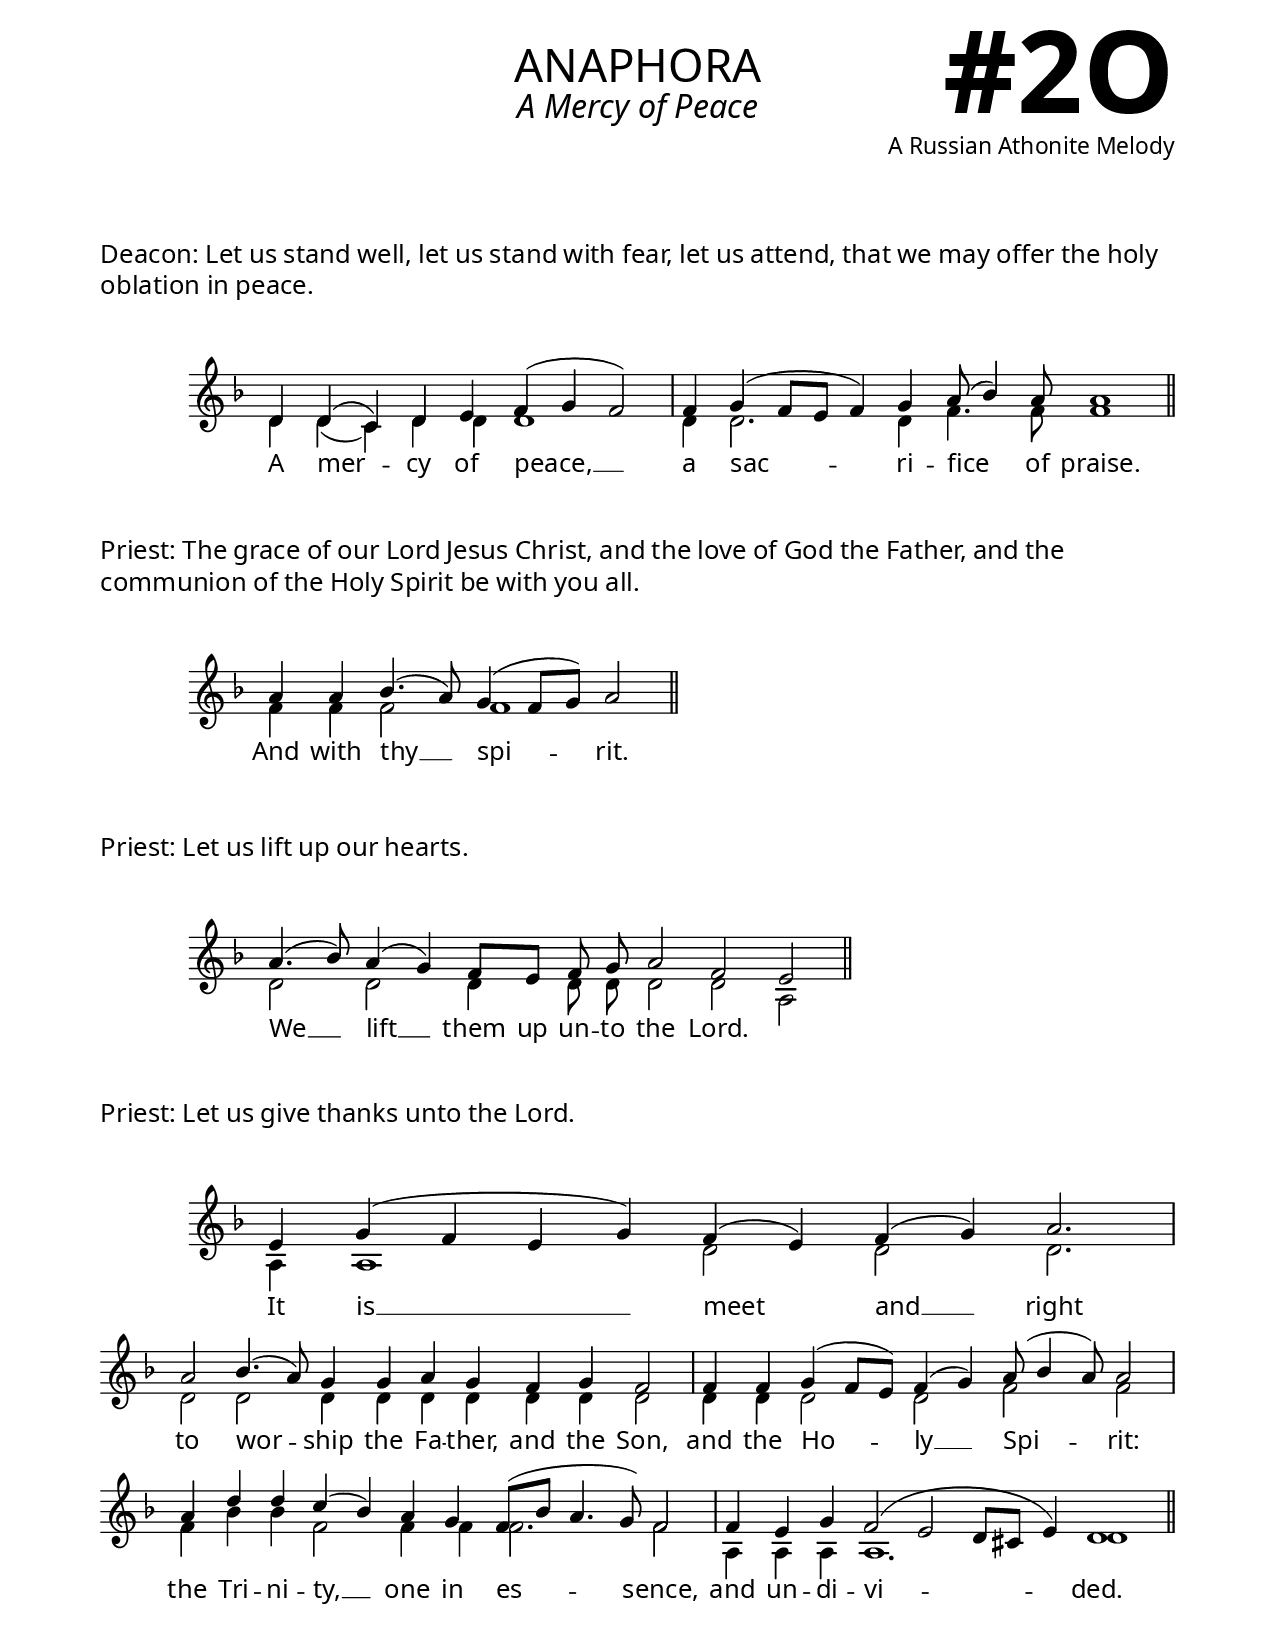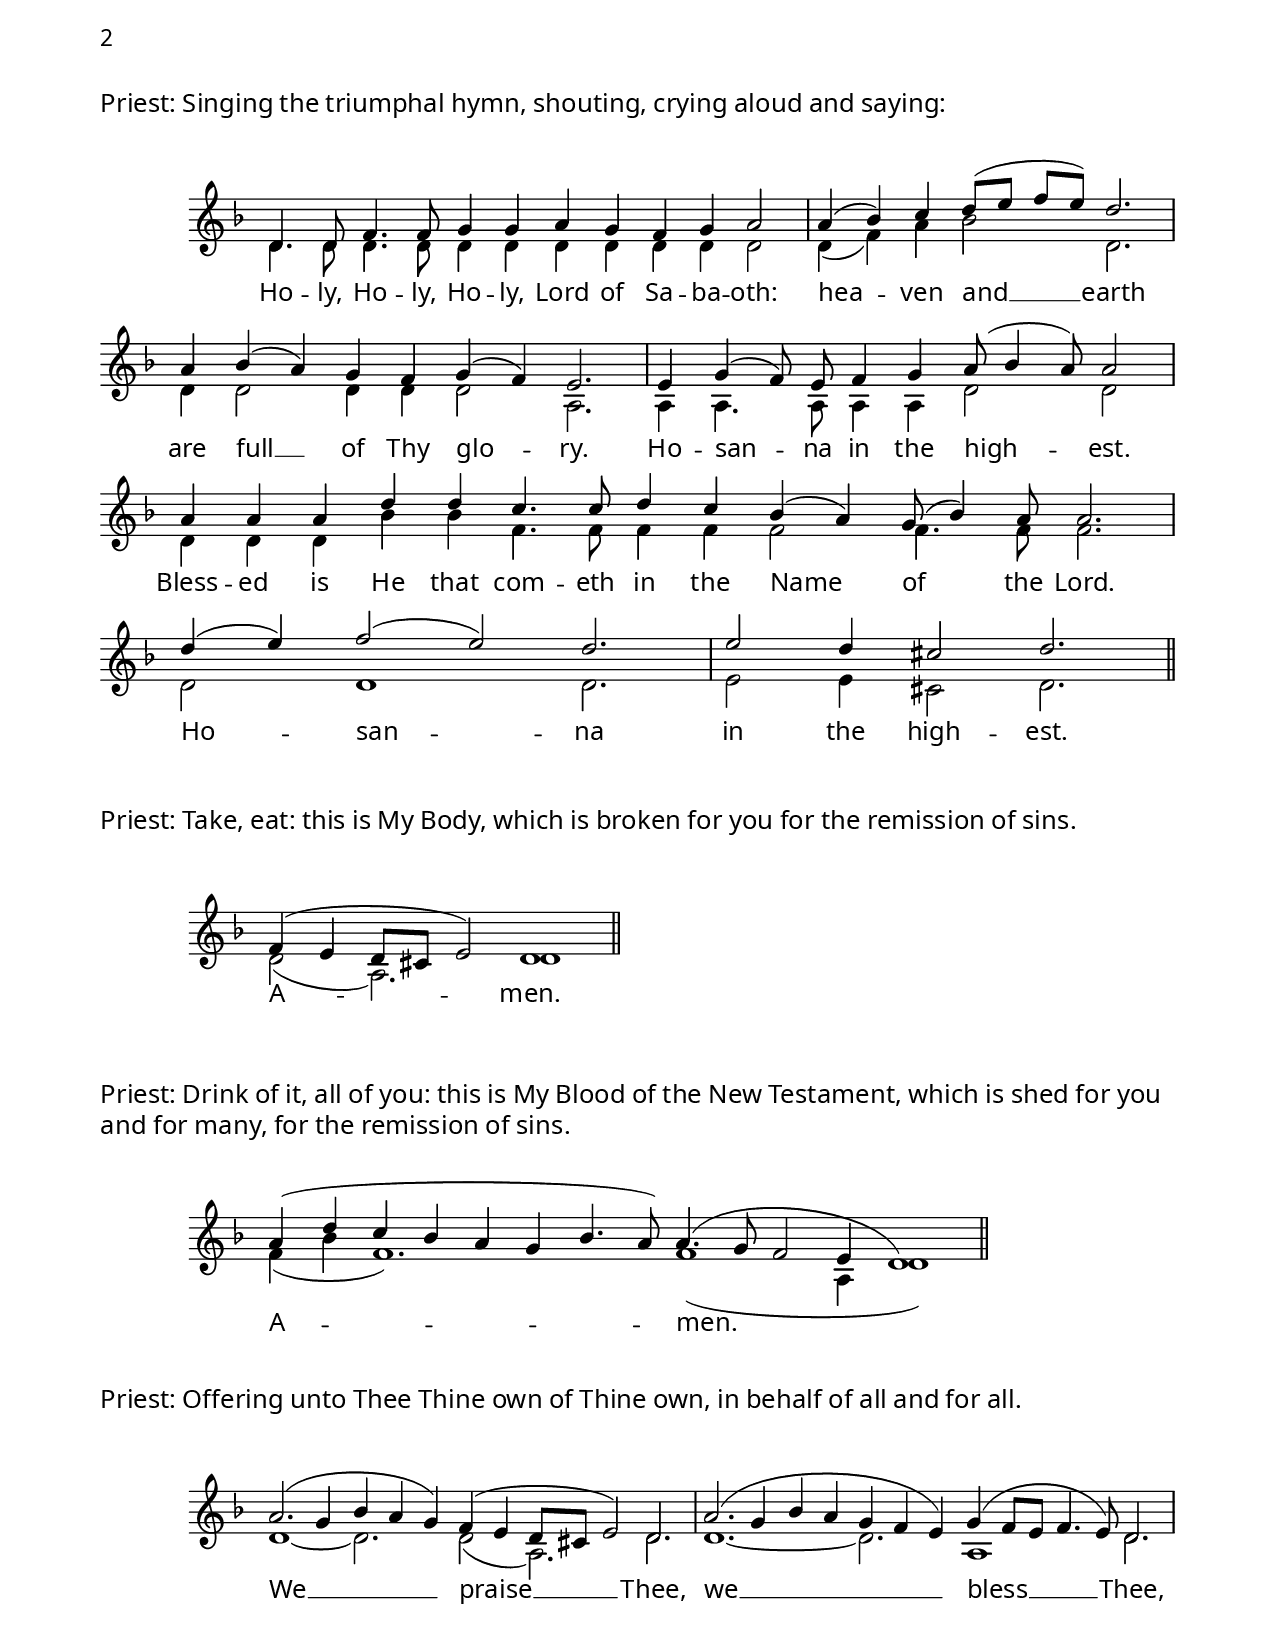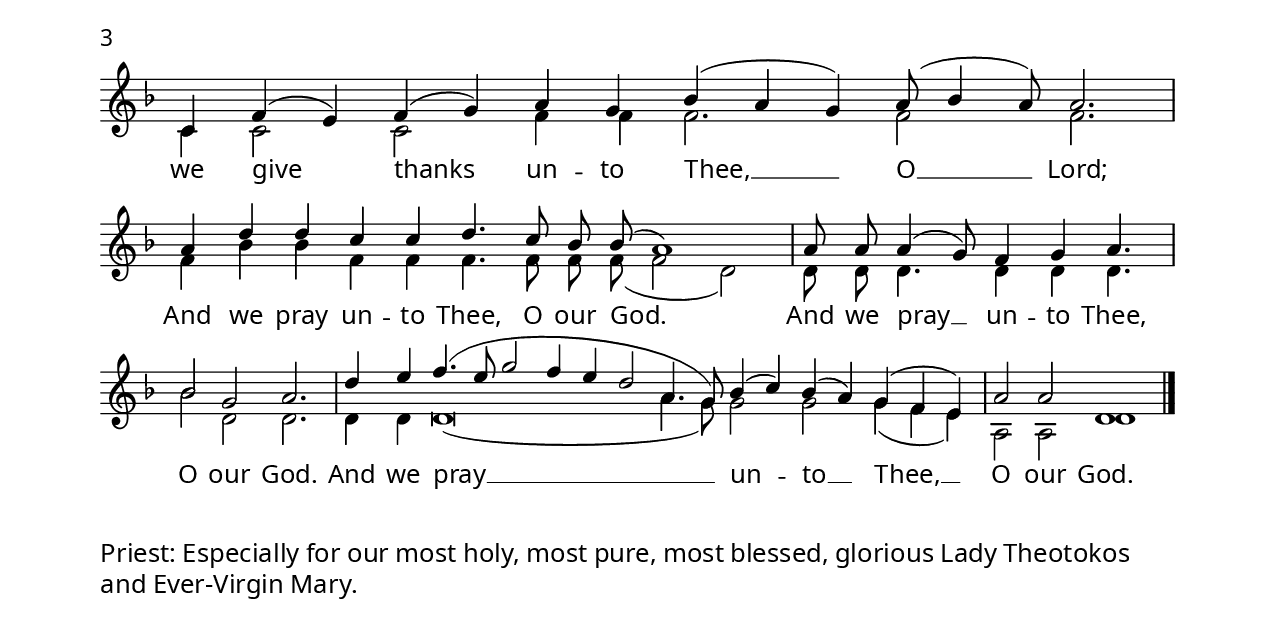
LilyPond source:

\version "2.24.4"

\header {
    title = "anaphora"
    subtitle = "A Mercy of Peace"
    composer = "A Russian Athonite Melody"
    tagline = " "
}


bindernumber = \markup {
    \override #'(font-name . "Goudy Old Style Bold")

    \fontsize #14 "#2O" 
     }


subTitleFont = \markup {\fill-line {
                \fontsize #3 \override #'(font-name . "EB Garamond Italic")
                \fromproperty #'header:subtitle
                }}

titleFont = \markup {\fill-line {
                \fontsize #8 \caps
                \override #'(font-name . "EB Garamond")
                \fromproperty #'header:title
                }}

\paper {
    #(set-paper-size "letter")
    page-breaking = #ly:optimal-breaking
    ragged-last-bottom = ##t
    right-margin = 17\mm
    left-margin = 17\mm
    #(define fonts
        (set-global-fonts
            #:roman "EB Garamond SemiBold"
    ))
    bookTitleMarkup = \markup \null
    oddHeaderMarkup = \markup {
        \override #'(baseline-skip . 3.5) \fill-line {
            \if \on-first-page  %version 2.23.4
            % \raise #8 \fromproperty #'header:dedication % to ajust and uncomment for dedication
            \if \on-first-page %version 2.23.4
            \raise #3 % to ajust
            \column {
                \titleFont
                \subTitleFont
                \fill-line {
                \smaller \bold
                \fromproperty #'header:subsubtitle
                }
                \fill-line {
                \large \override #'(font-name . "EB Garamond")
                \fromproperty #'header:poet
                { \large \bold \fromproperty #'header:instrument }
                \override #'(font-name . "EB Garamond Medium") \fromproperty #'header:composer
                }
                \fill-line {
                \fromproperty #'header:meter
                \fromproperty #'header:arranger
                }
            }
            \if \on-first-page
                \right-align \bindernumber

        }
        \raise #5
        \if \should-print-page-number %version 2.23.4
        % \if \should-print-page-number  %version 2.23.3
        \fromproperty #'page:page-number-string
    }
    evenHeaderMarkup = \oddHeaderMarkup

}

#(define-markup-command (ebregular layout props text)
   (markup?)
   (interpret-markup layout props
     (markup #:override '(font-name . "EB Garamond") text )))

\markup \vspace #2
\markup \wordwrap {\larger {  Deacon: \ebregular{Let us stand well, let us stand with fear, let us attend, that we may offer the holy oblation in peace.}}}
\markup \vspace #1


\version "2.24.4"




keyTime = { \key f \major}
cadenzaMeasure = {
  \cadenzaOff
  \partial 1024 s1024
  \cadenzaOn

}

SopMusic    = \relative { 
    \override Score.BarNumber.break-visibility = #all-visible
    \cadenzaOn
    d'4 d( c) d e f( g f2) \cadenzaMeasure
    f4 g( f8[ e] f4) g a8( bes4) a8 a1 \cadenzaMeasure \section
}

BassMusic   = \relative {
    \override Score.BarNumber.break-visibility = #all-visible
    \cadenzaOn
    d'4 d( c) d d d1 \cadenzaMeasure
    d4 d2. d4 f4. f8 f1 \cadenzaMeasure \section

}

VerseOne = \lyricmode {
    A mer -- cy of peace, __
    a sac -- ri -- fice of praise.
    }


\score {
    \new Staff \with {midiInstrument = "choir aahs"} <<
        \clef "treble"
        \new Voice = "Sop"  { \voiceOne \keyTime \SopMusic}
        \new Voice = "Bass"  { \voiceTwo \keyTime \BassMusic}

        \new Lyrics \lyricsto "Sop" { \VerseOne }
    >>
    \layout {
    \context {
        \Score
            \omit BarNumber
            \override SpacingSpanner.common-shortest-duration = #(ly:make-moment 1/16)
    }
    \context {
        \Staff
            \remove Time_signature_engraver
    }
    \context {
        \Lyrics
            \override LyricSpace.minimum-distance = #1.0
    }
    }
    \midi {
        \tempo 4 = 120
    }
}







\markup \vspace #1
\markup \wordwrap {\larger {  Priest: \ebregular{The grace of our Lord Jesus Christ, and the love of God the Father, and the communion of the Holy Spirit be with you all.}}}
\markup \vspace #1

\version "2.24.4"




keyTime = { \key f \major}
cadenzaMeasure = {
  \cadenzaOff
  \partial 1024 s1024
  \cadenzaOn

}

SopMusic    = \relative { 
    \override Score.BarNumber.break-visibility = #all-visible
    \cadenzaOn
    a'4 a bes4.( a8) g4( f8[ g]) a2 \cadenzaMeasure \section

}

BassMusic   = \relative {
    \override Score.BarNumber.break-visibility = #all-visible
    \cadenzaOn
    f'4 f f2 f1 \cadenzaMeasure \section
}

VerseOne = \lyricmode {
    And with thy __ spi -- rit.
    }


\score {
    \new Staff \with {midiInstrument = "choir aahs"} <<
        \clef "treble"
        \new Voice = "Sop"  { \voiceOne \keyTime \SopMusic}
        \new Voice = "Bass"  { \voiceTwo \keyTime \BassMusic}

        \new Lyrics \lyricsto "Sop" { \VerseOne }
    >>
    \layout {
    \context {
        \Score
            \omit BarNumber
            \override SpacingSpanner.common-shortest-duration = #(ly:make-moment 1/16)

    }
    \context {
        \Staff
            \remove Time_signature_engraver
    }
    \context {
        \Lyrics
            \override LyricSpace.minimum-distance = #1.0
    }
    }
    \midi {
        \tempo 4 = 120
    }
}







\markup \vspace #1
\markup \wordwrap {\larger {  Priest: \ebregular{Let us lift up our hearts.}}}
\markup \vspace #1

\version "2.24.4"




keyTime = { \key f \major}
cadenzaMeasure = {
  \cadenzaOff
  \partial 1024 s1024
  \cadenzaOn

}

SopMusic    = \relative { 
    \override Score.BarNumber.break-visibility = #all-visible
    \cadenzaOn
    a'4.( bes8) a4( g) f8[ e] f g a2 f e \cadenzaMeasure \section

}

BassMusic   = \relative {
    \override Score.BarNumber.break-visibility = #all-visible
    \cadenzaOn
    d'2 d d4 d8 d d2 d a \cadenzaMeasure \section
}

VerseOne = \lyricmode {
    We __ lift __ them up un -- to the Lord.
    }


\score {
    \new Staff \with {midiInstrument = "choir aahs"} <<
        \clef "treble"
        \new Voice = "Sop"  { \voiceOne \keyTime \SopMusic}
        \new Voice = "Bass"  { \voiceTwo \keyTime \BassMusic}

        \new Lyrics \lyricsto "Sop" { \VerseOne }
    >>
    \layout {
    \context {
        \Score
            \omit BarNumber
            \override SpacingSpanner.common-shortest-duration = #(ly:make-moment 1/16)

    }
    \context {
        \Staff
            \remove Time_signature_engraver
    }
    \context {
        \Lyrics
            \override LyricSpace.minimum-distance = #1.0
    }
    }
    \midi {
        \tempo 4 = 120
    }
}







\markup \vspace #1
\markup \wordwrap {\larger {  Priest: \ebregular{Let us give thanks unto the Lord.}}}
\markup \vspace #1

\version "2.24.4"




keyTime = { \key f \major}
cadenzaMeasure = {
    \cadenzaOff
    \partial 1024 s1024
    \cadenzaOn
}

SopMusic    = \relative { 
    \override Score.BarNumber.break-visibility = #all-visible
    \cadenzaOn
    e'4 g( f e g) f( e) f( g) a2. \cadenzaMeasure
    a2 bes4.( a8) g4 g a g f g f2 \cadenzaMeasure
    f4 f g( f8[ e]) f4( g) a8( bes4 a8) a2 \cadenzaMeasure
    a4 d d c( bes) a g f8([ bes] a4. g8) f2 \cadenzaMeasure
    f4 e g f2( e d8[ cis] e4) d1 \cadenzaMeasure \section

}

BassMusic   = \relative {
    \override Score.BarNumber.break-visibility = #all-visible
    \cadenzaOn
    a4 a1 d2 d d2. \cadenzaMeasure
    d2 d d4 d d d d d d2 \cadenzaMeasure
    d4 d d2 d f f \cadenzaMeasure
    f4 bes bes f2 f4 f f2. f2 \cadenzaMeasure
    a,4 a a a1. d1 \cadenzaMeasure
}

VerseOne = \lyricmode {
    It is __ meet and __ right
    to wor -- ship the Fa -- ther, and the Son,
    and the Ho -- ly __ Spi -- rit:
    the Tri -- ni -- ty, __ one in es -- sence,
    and un -- di -- vi -- ded.
    }


\score {
    \new Staff \with {midiInstrument = "choir aahs"} <<
        \clef "treble"
        \new Voice = "Sop"  { \voiceOne \keyTime \SopMusic}
        \new Voice = "Bass"  { \voiceTwo \keyTime \BassMusic}

        \new Lyrics \lyricsto "Sop" { \VerseOne }
    >>
    \layout {
    \context {
        \Score
            \omit BarNumber
            \override SpacingSpanner.common-shortest-duration = #(ly:make-moment 1/16)

    }
    \context {
        \Staff
            \remove Time_signature_engraver
    }
    \context {
        \Lyrics
            \override LyricSpace.minimum-distance = #1.0
    }
    }
    \midi {
        \tempo 4 = 120
    }
}







\markup \vspace #1
\markup \wordwrap {\larger {  Priest: \ebregular{Singing the triumphal hymn, shouting, crying aloud and saying:}}}
\markup \vspace #1

\version "2.24.4"




keyTime = { \key f \major}
cadenzaMeasure = {
  \cadenzaOff
  \partial 1024 s1024
  \cadenzaOn

}

SopMusic    = \relative { 
    \override Score.BarNumber.break-visibility = #all-visible
    \cadenzaOn
    
    d'4. d8 f4. f8 g4 g a g f g a2 \cadenzaMeasure
    a4( bes) c d8([ e] f[ e]) d2. \cadenzaMeasure


    a4 bes( a) g f g( f) e2. \cadenzaMeasure
    e4 g( f8) e f4 g a8( bes4 a8) a2 \cadenzaMeasure
    a4 a a d d c4. c8 d4 c bes( a) g8( bes4) a8 a2. \cadenzaMeasure
    d4( e) f2( e) d2. \cadenzaMeasure
    e2 d4 cis2 d2. \cadenzaMeasure \section
}

BassMusic   = \relative {
    \override Score.BarNumber.break-visibility = #all-visible
    \cadenzaOn

    d'4. d8 d4. d8 d4 d d d d d d2 \cadenzaMeasure
    d4( f) a bes2 d,2. \cadenzaMeasure
    d4 d2 d4 d d2 a2. \cadenzaMeasure
    a4 a4. a8 a4 a d2 d \cadenzaMeasure
    d4 d d bes' bes f4. f8 f4 f f2 f4. f8 f2. \cadenzaMeasure
    d2 d1 d2. \cadenzaMeasure
    e2 e4 cis2 d2. \cadenzaMeasure \section
}

VerseOne = \lyricmode {
    Ho -- ly, Ho -- ly, Ho -- ly, Lord of Sa -- ba -- oth:
    hea -- ven and __ earth
    are full __ of Thy glo -- ry.
    Ho -- san -- na in the high -- est.
    Bless -- ed is He that com -- eth in the Name of the Lord.
    Ho -- san -- na 
    in the high -- est.
    }


\score {
    \new Staff \with {midiInstrument = "choir aahs"} <<
        \clef "treble"
        \new Voice = "Sop"  { \voiceOne \keyTime \SopMusic}
        \new Voice = "Bass"  { \voiceTwo \keyTime \BassMusic}

        \new Lyrics \lyricsto "Sop" { \VerseOne }
    >>
    \layout {
    \context {
        \Score
            \omit BarNumber
            \override SpacingSpanner.common-shortest-duration = #(ly:make-moment 1/16)
    }
    \context {
        \Staff
            \remove Time_signature_engraver
    }
    \context {
        \Lyrics
            \override LyricSpace.minimum-distance = #1.0
    }
    }
    \midi {
        \tempo 4 = 120
    }
}







\markup \vspace #1
\markup \wordwrap {\larger {  Priest: \ebregular{Take, eat: this is My Body, which is broken for you for the remission of sins.}}}
\markup \vspace #1

\version "2.24.4"




keyTime = { \key f \major}
cadenzaMeasure = {
  \cadenzaOff
  \partial 1024 s1024
  \cadenzaOn

}

SopMusic    = \relative { 
    \override Score.BarNumber.break-visibility = #all-visible
    \cadenzaOn
    f'4( e d8[ cis] e2) d1 \cadenzaMeasure \section


}

BassMusic   = \relative {
    \override Score.BarNumber.break-visibility = #all-visible
    \cadenzaOn
    d'2( a2.) d1 \cadenzaMeasure
}

VerseOne = \lyricmode {
    A -- men.
    }


\score {
    \new Staff \with {midiInstrument = "choir aahs"} <<
        \clef "treble"
        \new Voice = "Sop"  { \voiceOne \keyTime \SopMusic}
        \new Voice = "Bass"  { \voiceTwo \keyTime \BassMusic}

        \new Lyrics \lyricsto "Sop" { \VerseOne }
    >>
    \layout {
    \context {
        \Score
            \omit BarNumber
            \override SpacingSpanner.common-shortest-duration = #(ly:make-moment 1/16)

    }
    \context {
        \Staff
            \remove Time_signature_engraver
    }
    \context {
        \Lyrics
            \override LyricSpace.minimum-distance = #1.0
    }
    }
    \midi {
        \tempo 4 = 120
    }
}







\markup \vspace #1
\markup \wordwrap {\larger {  Priest: \ebregular{Drink of it, all of you: this is My Blood of the New Testament, which is shed for you and for many, for the remission of sins.}}}
\markup \vspace #1

\version "2.24.4"




keyTime = { \key f \major}
cadenzaMeasure = {
  \cadenzaOff
  \partial 1024 s1024
  \cadenzaOn

}

SopMusic    = \relative { 
    \override Score.BarNumber.break-visibility = #all-visible
    \cadenzaOn
    a'4( d c bes a g bes4. a8) a4.( g8 f2 e4 d1) \cadenzaMeasure \section
}

BassMusic   = \relative {
    \override Score.BarNumber.break-visibility = #all-visible
    \cadenzaOn
    f'4( bes f1.) f1( a,4 d1) \cadenzaMeasure \section
}

VerseOne = \lyricmode {
    A -- men.
    }


\score {
    \new Staff \with {midiInstrument = "choir aahs"} <<
        \clef "treble"
        \new Voice = "Sop"  { \voiceOne \keyTime \SopMusic}
        \new Voice = "Bass"  { \voiceTwo \keyTime \BassMusic}

        \new Lyrics \lyricsto "Sop" { \VerseOne }
    >>
    \layout {
    \context {
        \Score
            \omit BarNumber
            \override SpacingSpanner.common-shortest-duration = #(ly:make-moment 1/16)

    }
    \context {
        \Staff
            \remove Time_signature_engraver
    }
    \context {
        \Lyrics
            \override LyricSpace.minimum-distance = #1.0
    }
    }
    \midi {
        \tempo 4 = 120
    }
}







\markup \vspace #1
\markup \wordwrap {\larger {  Priest: \ebregular{Offering unto Thee Thine own of Thine own, in behalf of all and for all.}}}
\markup \vspace #1

\version "2.24.4"




keyTime = { \key f \major}
cadenzaMeasure = {
  \cadenzaOff
  \partial 1024 s1024
  \cadenzaOn

}

SopMusic    = \relative { 
    \override Score.BarNumber.break-visibility = #all-visible
    \cadenzaOn
    
    a'2.( g4 bes a g) f( e d8[ cis] e2) d2. \cadenzaMeasure
    a'2.( g4 bes a g f e) g( f8[ e] f4. e8) d2. \cadenzaMeasure
    c4 f( e) f( g) a g bes( a g) a8( bes4 a8) a2. \cadenzaMeasure
    a4 d d c c d4. c8 bes bes( a1) \cadenzaMeasure
    a8 a a4( g8) f4 g a4. \cadenzaMeasure
    bes2 g a2. \cadenzaMeasure
    d4 e f4.( e8 g2 f4 e d2 a4. g8) bes4( c) bes( a) g( f e) \cadenzaMeasure
    a2 a2 d,1 \cadenzaMeasure \fine
}

BassMusic   = \relative {
    \override Score.BarNumber.break-visibility = #all-visible
    \cadenzaOn

    d'1~ d2. d2( a2.) d \cadenzaMeasure
    d1.~ d2. a1 d2. \cadenzaMeasure
    c4 c2 c f4 f f2. f2 f2. \cadenzaMeasure
    f4 bes bes f f f4. f8 f f( f2 d2) \cadenzaMeasure
    d8 d d4. d4 d d4. \cadenzaMeasure
    bes'2 d, d2. \cadenzaMeasure
    d4 d d\breve( a'4. g8) g2 g g4( f e) \cadenzaMeasure
    a,2 a d1 \cadenzaMeasure \fine

}

VerseOne = \lyricmode {
    We __ praise __ Thee,
    we __ bless __ Thee,
    we give thanks un -- to Thee, __ O __ Lord;
    And we pray un -- to Thee, O our God.
    And we pray __ un -- to Thee,
    O our God.
    And we pray __ un -- to __ Thee, __
    O our God.
    }


\score {
    \new Staff \with {midiInstrument = "choir aahs"} <<
        \clef "treble"
        \new Voice = "Sop"  { \voiceOne \keyTime \SopMusic}
        \new Voice = "Bass"  { \voiceTwo \keyTime \BassMusic}

        \new Lyrics \lyricsto "Sop" { \VerseOne }
    >>
    \layout {
    \context {
        \Score
            \omit BarNumber
            \override SpacingSpanner.common-shortest-duration = #(ly:make-moment 1/16)

    }
    \context {
        \Staff
            \remove Time_signature_engraver
    }
    \context {
        \Lyrics
            \override LyricSpace.minimum-distance = #1.0
    }
    }
    \midi {
        \tempo 4 = 120
    }
}







\markup \vspace #1
\markup \wordwrap {\larger {  Priest: \ebregular{Especially for our most holy, most pure, most blessed, glorious Lady Theotokos and Ever-Virgin Mary.}}}
\markup \vspace #1